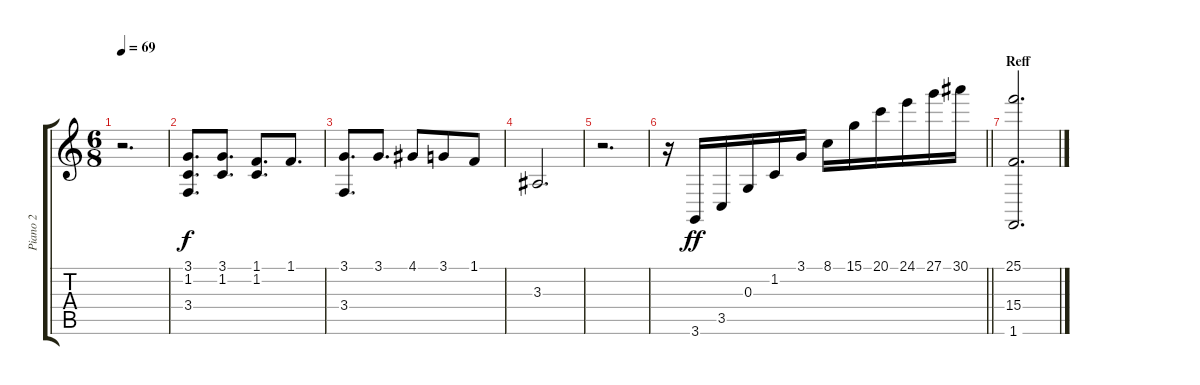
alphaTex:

\track ("Piano 2" "Piano 2") {instrument acousticgrandpiano}
\staff {score tabs}
\tuning (E4 B3 G3 D3 A2 E2) {hide}
\ts (6 8)
\tempo 69
\clef g2
\ks c
r.2{d dy f} |
(3.1 1.2 3.4).8{d} (3.1 1.2).8{d} (1.1 1.2).8{d} 1.1.8{d} |
(3.1 3.4).8{d} 3.1.8{d} 4.1.8 3.1.8 1.1.8 |
3.3.2{d} |
r.2{d} |
\barLineRight lightlight
r.16 3.6.16{dy ff} 3.5.16 0.3.16 1.2.16 3.1.16 8.1.16 15.1.16 20.1.16 24.1.16 27.1.16 30.1.16 |
\section ("" "Reff")
(25.1 15.4 1.6).2{d}
